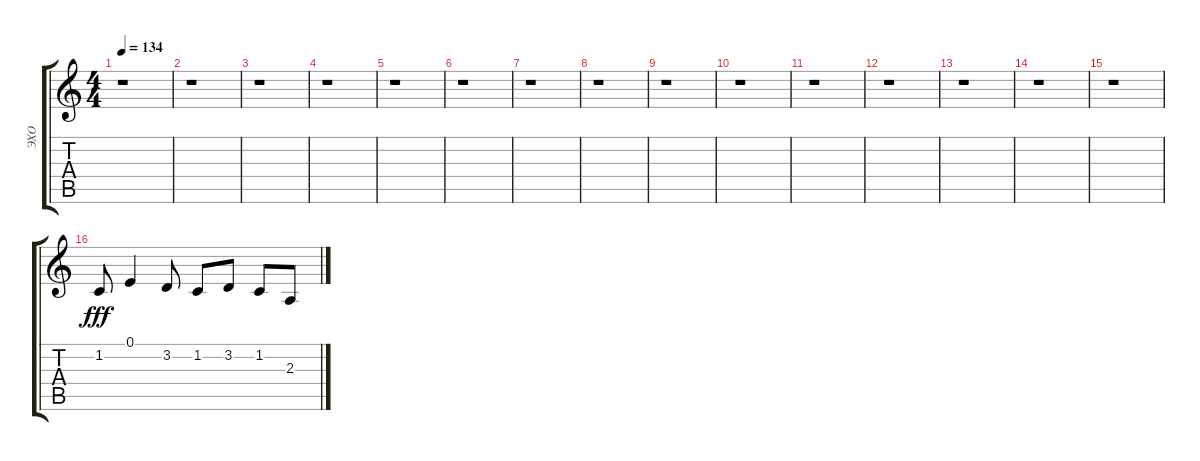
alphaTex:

\track ("ЭХО" "ЭХО") {instrument synthbrass1}
\staff {score tabs}
\tuning (E4 B3 G3 D3 A2 E2) {hide}
\ts (4 4)
\tempo 134
\clef g2
\ks c
r.1{dy fff} |
r.1 |
r.1 |
r.1 |
r.1 |
r.1 |
r.1 |
r.1 |
r.1 |
r.1 |
r.1 |
r.1 |
r.1 |
r.1 |
r.1 |
1.2.8{volume 9 instrument synthbrass2} 0.1.4 3.2.8 1.2.8 3.2.8 1.2.8 2.3.8
